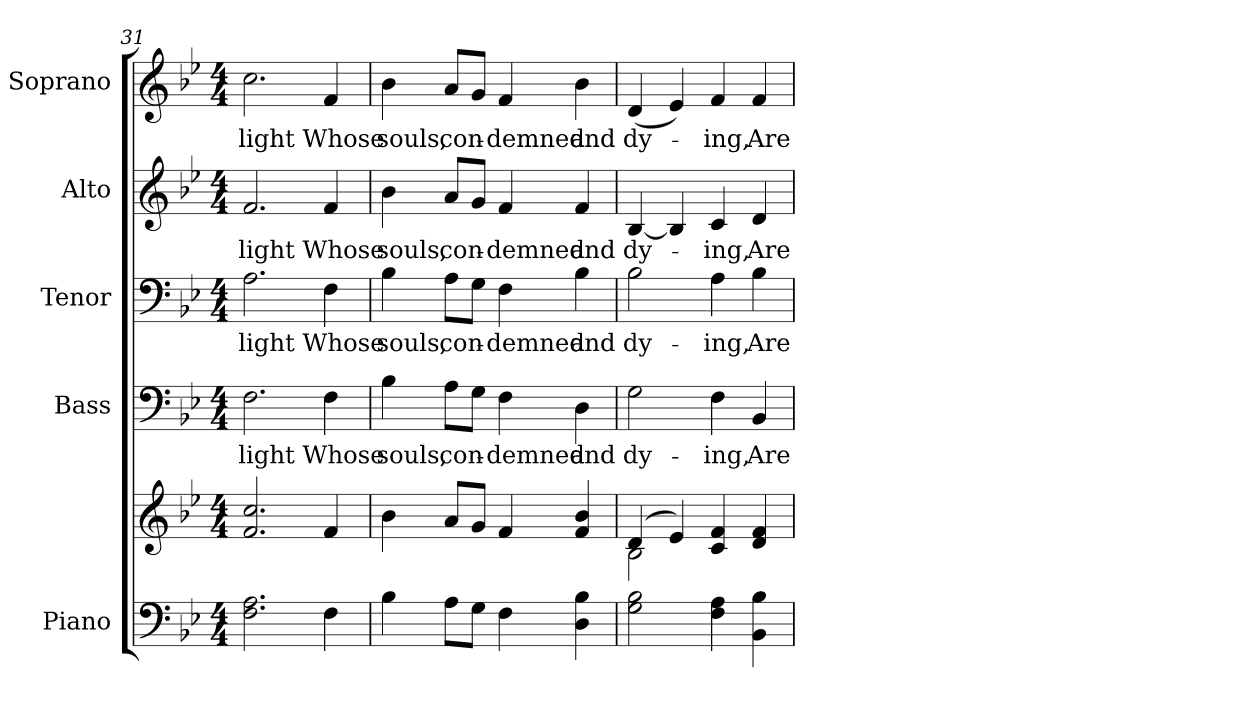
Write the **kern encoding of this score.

**kern	**kern	**kern	**text	**kern	**text	**kern	**text	**kern	**text
*part5	*part5	*part4	*part4	*part3	*part3	*part2	*part2	*part1	*part1
*staff6	*staff5	*staff4	*staff4	*staff3	*staff3	*staff2	*staff2	*staff1	*staff1
*I"Piano	*	*I"Bass	*	*I"Tenor	*	*I"Alto	*	*I"Soprano	*
*I'Pno.	*	*I'B.	*	*I'T.	*	*I'A.	*	*I'S.	*
*clefF4	*clefG2	*clefF4	*	*clefF4	*	*clefG2	*	*clefG2	*
*k[b-e-]	*k[b-e-]	*k[b-e-]	*	*k[b-e-]	*	*k[b-e-]	*	*k[b-e-]	*
*B-:	*B-:	*B-:	*	*B-:	*	*B-:	*	*B-:	*
*M4/4	*M4/4	*M4/4	*	*M4/4	*	*M4/4	*	*M4/4	*
=31	=31	=31	=31	=31	=31	=31	=31	=31	=31
!	!	!	!LO:LY:b:color=#000000	!	!	!	!	!	!
!	!	!	!	!	!LO:LY:b:color=#000000	!	!	!	!
!	!	!	!	!	!	!	!LO:LY:b:color=#000000	!	!
!	!	!	!	!	!	!	!	!	!LO:LY:b:color=#000000
2.Fi\ 2.Ai	2.fi/ 2.cci	2.Fi\	light	2.Ai\	light	2.fi/	light	2.cci\	light
!	!	!	!LO:LY:b:color=#000000	!	!	!	!	!	!
!	!	!	!	!	!LO:LY:b:color=#000000	!	!	!	!
!	!	!	!	!	!	!	!LO:LY:b:color=#000000	!	!
!	!	!	!	!	!	!	!	!	!LO:LY:b:color=#000000
4Fi\	4fi/	4Fi\	Whose	4Fi\	Whose	4fi/	Whose	4fi/	Whose
!!LO:PB:g=z
=32	=32	=32	=32	=32	=32	=32	=32	=32	=32
!	!	!	!LO:LY:b:color=#000000	!	!	!	!	!	!
!	!	!	!	!	!LO:LY:b:color=#000000	!	!	!	!
!	!	!	!	!	!	!	!LO:LY:b:color=#000000	!	!
!	!	!	!	!	!	!	!	!	!LO:LY:b:color=#000000
4B-i\	4b-i\	4B-i\	souls,	4B-i\	souls,	4b-i\	souls,	4b-i\	souls,
!	!	!	!LO:LY:b:color=#000000	!	!	!	!	!	!
!	!	!	!	!	!LO:LY:b:color=#000000	!	!	!	!
!	!	!	!	!	!	!	!LO:LY:b:color=#000000	!	!
!	!	!	!	!	!	!	!	!	!LO:LY:b:color=#000000
8Ai\L	8ai/L	8Ai\L	con-	8Ai\L	con-	8ai/L	con-	8ai/L	con-
8Gi\J	8gi/J	8Gi\J	.	8Gi\J	.	8gi/J	.	8gi/J	.
!	!	!	!LO:LY:b:color=#000000	!	!	!	!	!	!
!	!	!	!	!	!LO:LY:b:color=#000000	!	!	!	!
!	!	!	!	!	!	!	!LO:LY:b:color=#000000	!	!
!	!	!	!	!	!	!	!	!	!LO:LY:b:color=#000000
4Fi\	4fi/	4Fi\	-demned	4Fi\	-demned	4fi/	-demned	4fi/	-demned
!	!	!	!LO:LY:b:color=#000000	!	!	!	!	!	!
!	!	!	!	!	!LO:LY:b:color=#000000	!	!	!	!
!	!	!	!	!	!	!	!LO:LY:b:color=#000000	!	!
!	!	!	!	!	!	!	!	!	!LO:LY:b:color=#000000
4Di\ 4B-i	4fi/ 4b-i	4Di\	and	4B-i\	and	4fi/	and	4b-i\	and
=33	=33	=33	=33	=33	=33	=33	=33	=33	=33
*	*^	*	*	*	*	*	*	*	*
!	!	!	!	!LO:LY:b:color=#000000	!	!	!	!	!	!
!	!	!	!	!	!	!LO:LY:b:color=#000000	!	!	!	!
!	!	!	!	!	!	!	!	!LO:LY:b:color=#000000	!	!
!	!	!	!	!	!	!	!	!	!	!LO:LY:b:color=#000000
2Gi\ 2B-i	(4di/	2B-i\	2Gi\	dy-	2B-i\	dy-	[<4B-i/	dy-	(4di/	dy-
.	4e-i/)	.	.	.	.	.	4B-i/]	.	4e-i/)	.
!	!	!	!	!LO:LY:b:color=#000000	!	!	!	!	!	!
!	!	!	!	!	!	!LO:LY:b:color=#000000	!	!	!	!
!	!	!	!	!	!	!	!	!LO:LY:b:color=#000000	!	!
!	!	!	!	!	!	!	!	!	!	!LO:LY:b:color=#000000
4Fi\ 4Ai	4ci/ 4fi	2ryy	4Fi\	-ing,	4Ai\	-ing,	4ci/	-ing,	4fi/	-ing,
!	!	!	!	!LO:LY:b:color=#000000	!	!	!	!	!	!
!	!	!	!	!	!	!LO:LY:b:color=#000000	!	!	!	!
!	!	!	!	!	!	!	!	!LO:LY:b:color=#000000	!	!
!	!	!	!	!	!	!	!	!	!	!LO:LY:b:color=#000000
4BB-i\ 4B-i	4di/ 4fi	.	4BB-i/	Are	4B-i\	Are	4di/	Are	4fi/	Are
*	*v	*v	*	*	*	*	*	*	*	*
=	=	=	=	=	=	=	=	=	=
*-	*-	*-	*-	*-	*-	*-	*-	*-	*-
